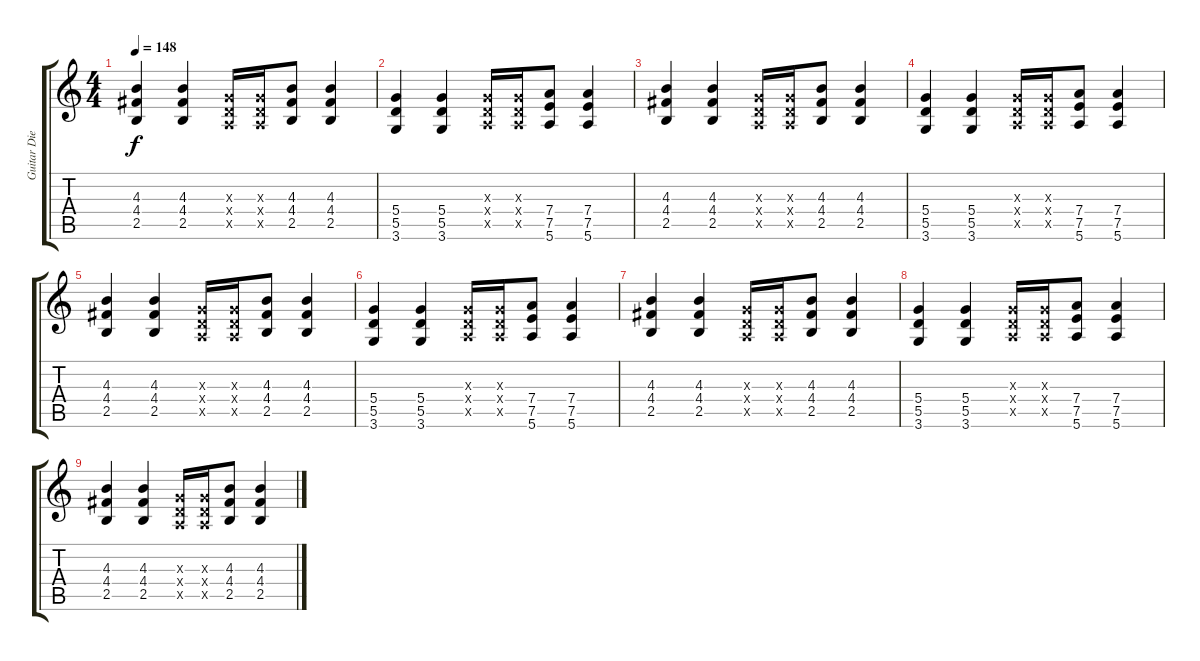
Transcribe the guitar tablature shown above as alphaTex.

\track ("Guitar Die" "Guitar Die") {instrument distortionguitar}
\staff {score tabs}
\tuning (E4 B3 G3 D3 A2 E2) {hide}
\ts (4 4)
\tempo 148
\clef g2
\ks c
(4.3 4.4 2.5).4{dy f} (4.3 4.4 2.5).4 (0.3{x} 0.4{x} 0.5{x}).16 (0.3{x} 0.4{x} 0.5{x}).16 (4.3 4.4 2.5).8 (4.3 4.4 2.5).4 |
(5.4 5.5 3.6).4 (5.4 5.5 3.6).4 (0.3{x} 0.4{x} 0.5{x}).16 (0.3{x} 0.4{x} 0.5{x}).16 (7.4 7.5 5.6).8 (7.4 7.5 5.6).4 |
(4.3 4.4 2.5).4 (4.3 4.4 2.5).4 (0.3{x} 0.4{x} 0.5{x}).16 (0.3{x} 0.4{x} 0.5{x}).16 (4.3 4.4 2.5).8 (4.3 4.4 2.5).4 |
(5.4 5.5 3.6).4 (5.4 5.5 3.6).4 (0.3{x} 0.4{x} 0.5{x}).16 (0.3{x} 0.4{x} 0.5{x}).16 (7.4 7.5 5.6).8 (7.4 7.5 5.6).4 |
(4.3 4.4 2.5).4 (4.3 4.4 2.5).4 (0.3{x} 0.4{x} 0.5{x}).16 (0.3{x} 0.4{x} 0.5{x}).16 (4.3 4.4 2.5).8 (4.3 4.4 2.5).4 |
(5.4 5.5 3.6).4 (5.4 5.5 3.6).4 (0.3{x} 0.4{x} 0.5{x}).16 (0.3{x} 0.4{x} 0.5{x}).16 (7.4 7.5 5.6).8 (7.4 7.5 5.6).4 |
(4.3 4.4 2.5).4 (4.3 4.4 2.5).4 (0.3{x} 0.4{x} 0.5{x}).16 (0.3{x} 0.4{x} 0.5{x}).16 (4.3 4.4 2.5).8 (4.3 4.4 2.5).4 |
(5.4 5.5 3.6).4 (5.4 5.5 3.6).4 (0.3{x} 0.4{x} 0.5{x}).16 (0.3{x} 0.4{x} 0.5{x}).16 (7.4 7.5 5.6).8 (7.4 7.5 5.6).4 |
(4.3 4.4 2.5).4 (4.3 4.4 2.5).4 (0.3{x} 0.4{x} 0.5{x}).16 (0.3{x} 0.4{x} 0.5{x}).16 (4.3 4.4 2.5).8 (4.3 4.4 2.5).4
